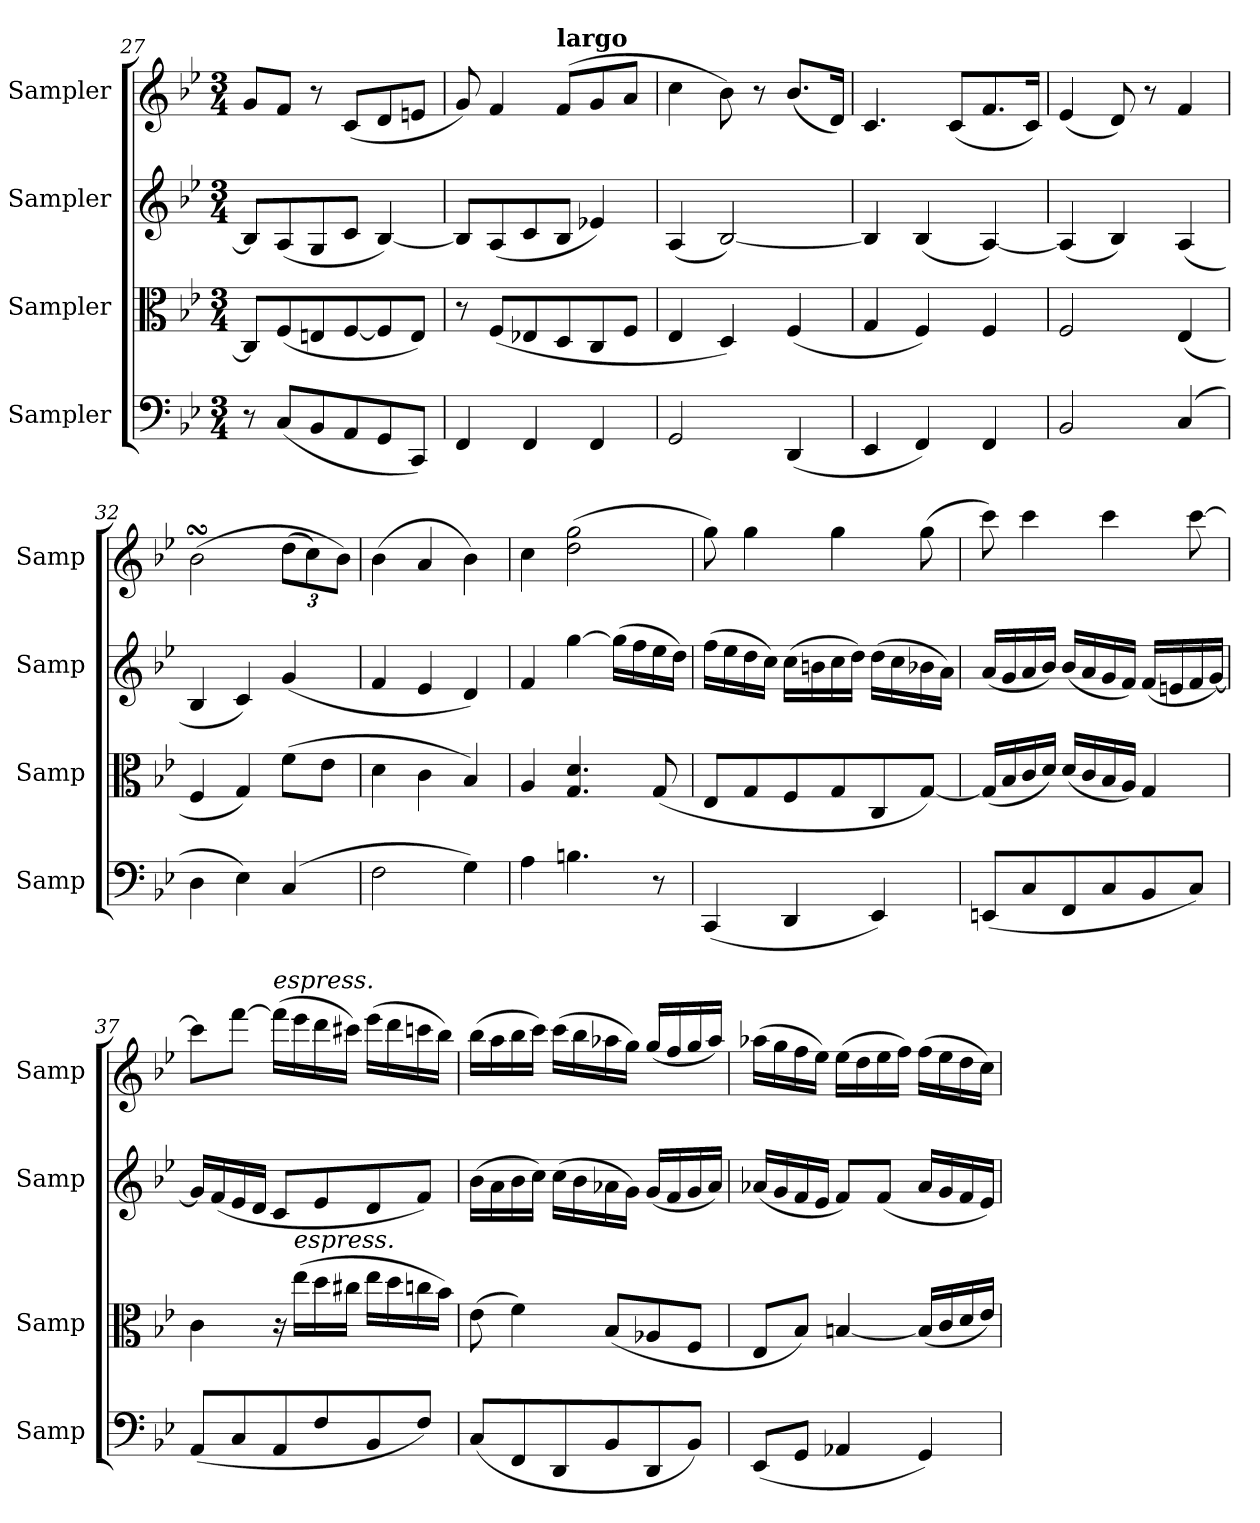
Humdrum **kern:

**kern	**kern	**kern	**kern
*part4	*part3	*part2	*part1
*staff4	*staff3	*staff2	*staff1
*I"Sampler	*I"Sampler	*I"Sampler	*I"Sampler
*I'Samp	*I'Samp	*I'Samp	*I'Samp
*clefF4	*clefC3	*clefG2	*clefG2
*k[b-e-]	*k[b-e-]	*k[b-e-]	*k[b-e-]
*M3/4	*M3/4	*M3/4	*M3/4
=27	=27	=27	=27
8r	8C/L]	8B-/L]	8g/L
(8C/L	(8F/	(8A/	8f/J
8BB-/	8En/	8G/	8r
8AA/	[8F/	8c/J	(8c/L
8GG/	8F/]	[4B-/)	8d/
8CC/J)	8E/J)	.	8en/J
!!LO:PB:g=z
=28	=28	=28	=28
4FF/	8r	8B-/L]	8g/)
.	(8F/L	(8A/	4f/
4FF/	8E-X/	8c/	.
!	!	!	!LO:TX:a:B:t=largo
.	8D/	8B-/J	(8f/L
4FF/	8C/	4e-X/)	8g/
.	8F/J	.	8a/J
=29	=29	=29	=29
2GG/	4E-/	(4A/	4cc\
.	4D/)	[2B-/)	8b-\)
.	.	.	8r
(4DD/	(4F/	.	(8.b-/L
.	.	.	16d/Jk)
=30	=30	=30	=30
4EE-/	4G/	4B-/]	4.c/
4FF/)	4F/)	(4B-/	.
.	.	.	(8c/L
4FF/	4F/	[4A/)	8.f/
.	.	.	16c/Jk)
=31	=31	=31	=31
2BB-/	2F/	(4A/]	(4e-/
.	.	4B-/)	8d/)
.	.	.	8r
(4C/	(4E-/	(4A/	4f/
=32	=32	=32	=32
4D\	4F/	4B-/	(2b-sSSs\
4E-\)	4G/)	4c/)	.
*	*	*	*Xbrackettup
(4C/	(8f\L	(4g/	(12dd\L
.	.	.	12cc\)
.	8e-\J	.	.
.	.	.	12b-\J)
=33	=33	=33	=33
2F\	4d\	4f/	(4b-\
.	4c\	4e-/	4a/
4G\)	4B-/)	4d/)	4b-\)
=34	=34	=34	=34
4A\	4A/	4f/	4cc\
4.Bn\	4.G/ 4.d/	[4gg\	(2dd\ 2gg\
.	.	(16gg\LL]	.
.	.	16ff\	.
8r	(8G/	16ee-\	.
.	.	16dd\JJ)	.
=35	=35	=35	=35
(4CC/	8E-/L	(16ff\LL	8gg\)
.	.	16ee-\	.
.	8G/	16dd\	4gg\
.	.	16cc\JJ)	.
4DD/	8F/	(16cc\LL	.
.	.	16bn\	.
.	8G/	16cc\	4gg\
.	.	16dd\JJ)	.
4EE-/)	8C/	(16dd\LL	.
.	.	16cc\	.
.	[8G/J)	16b-X\	(8gg\
.	.	16a\JJ)	.
=36	=36	=36	=36
(8EEn/L	(16G/LL]	(16a/LL	8ccc\)
.	16B-/	16g/	.
8C/	16c/	16a/	4ccc\
.	16d/JJ)	16b-/JJ)	.
8FF/	(16d/LL	(16b-/LL	.
.	16c/	16a/	.
8C/	16B-/	16g/	4ccc\
.	16A/JJ)	16f/JJ)	.
8BB-/	4G/	(16f/LL	.
.	.	16en/	.
8C/J)	.	16f/	[8ccc\
.	.	[16g/JJ)	.
!!LO:LB:g=z
=37	=37	=37	=37
(8AA/L	4c\	16g/LL]	8ccc\L]
.	.	(16f/	.
8C/	.	16e-/	[8fff\J
.	.	16d/JJ	.
!	!	!	!LO:TX:a:i:t=espress.
8AA/	16r	8c/L	(16fff\LL]
!	!LO:TX:a:i:t=espress.	!	!
.	(16ee-\LL	.	16eee-\
8F/	16dd\	8e-/	16ddd\
.	16cc#X\JJ	.	16ccc#X\JJ)
8BB-/	16ee-\LL	8d/	(16eee-\LL
.	16dd\	.	16ddd\
8F/J)	16ccn\	8f/J)	16cccn\
.	16b-\JJ)	.	16bb-\JJ)
=38	=38	=38	=38
(8C/L	(8e-\	(16b-\LL	(16bb-\LL
.	.	16a\	16aa\
8FF/	4f\)	16b-\	16bb-\
.	.	16cc\JJ)	16ccc\JJ)
8DD/	.	(16cc\LL	(16ccc\LL
.	.	16b-\	16bb-\
8BB-/	(8B-/L	16a-X\	16aa-X\
.	.	16g\JJ)	16gg\JJ)
8DD/	8A-X/	(16g/LL	(16gg/LL
.	.	16f/	16ff/
8BB-/J)	8F/J	16g/	16gg/
.	.	16a-/JJ)	16aa-/JJ)
=39	=39	=39	=39
(8EE-/L	8E-/L	(16a-X/LL	(16aa-X\LL
.	.	16g/	16gg\
8GG/J	8B-/J)	16f/	16ff\
.	.	16e-/JJ	16ee-\JJ)
4AA-X/	[4Bn/	8f/L)	(16ee-\LL
.	.	.	16dd\
.	.	(8f/J	16ee-\
.	.	.	16ff\JJ)
4GG/)	(16B/LL]	16a-/LL	(16ff\LL
.	16c/	16g/	16ee-\
.	16d/	16f/	16dd\
.	16e-/JJ)	16e-/JJ)	16cc\JJ)
=	=	=	=
*-	*-	*-	*-
